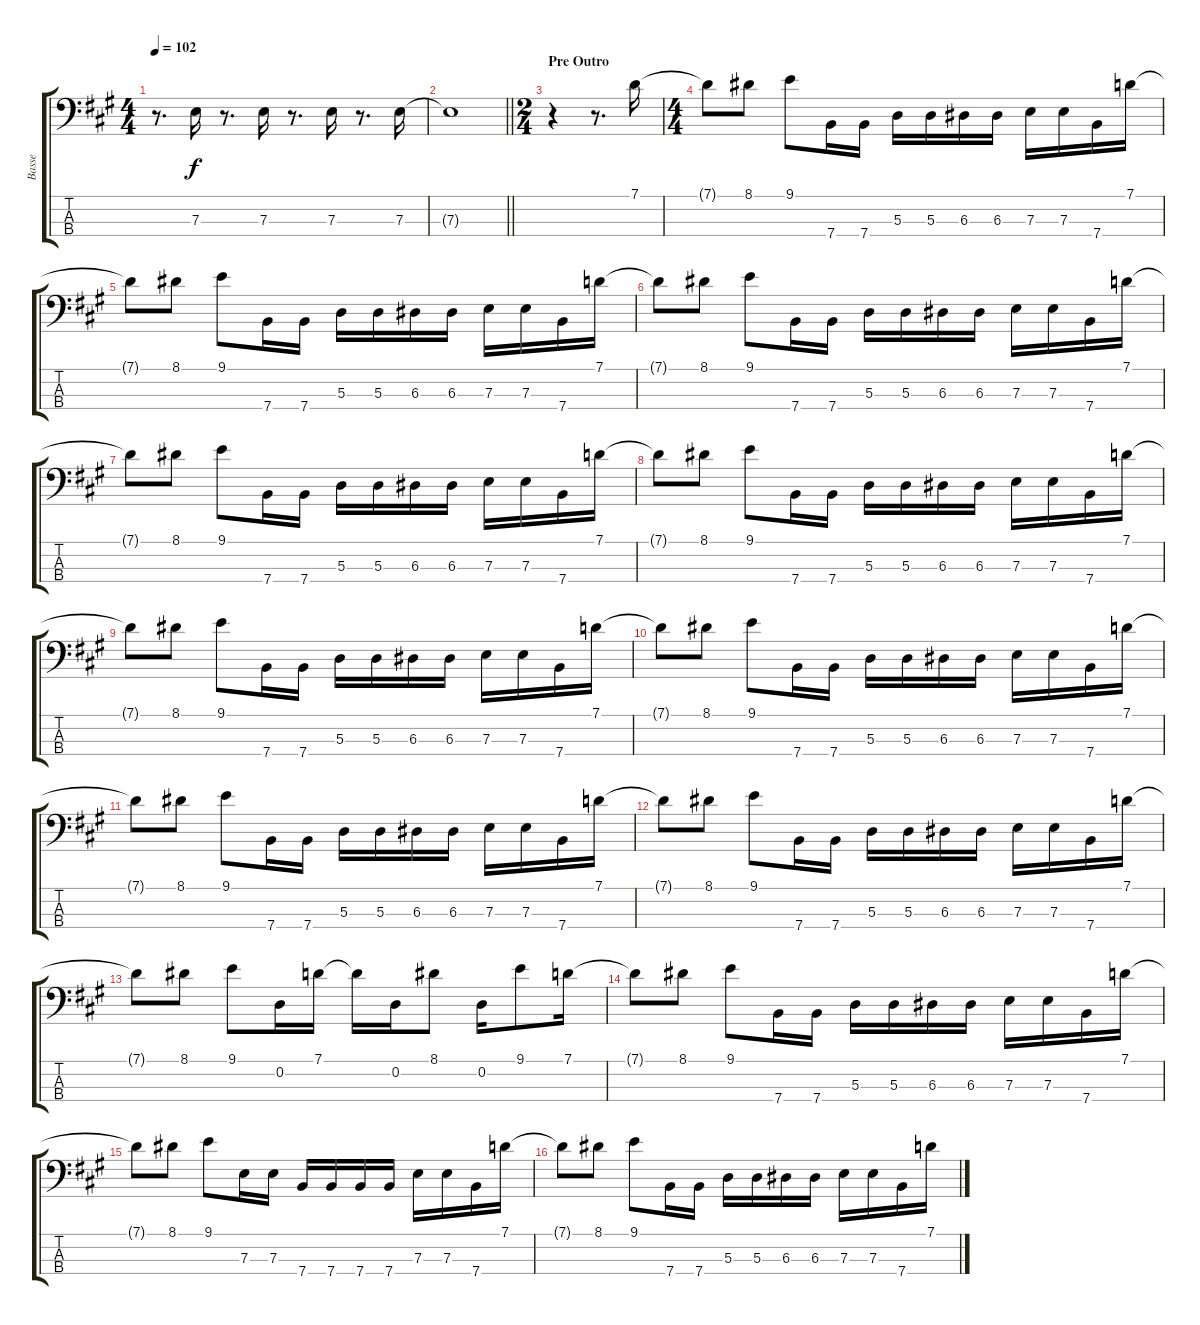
\track ("Basse" "Basse") {instrument electricbassfinger}
\staff {score tabs}
\tuning (G2 D2 A1 E1) {hide}
\ts (4 4)
\tempo 102
\clef f4
\ks a
r.8{d dy f} 7.3.16 r.8{d} 7.3.16 r.8{d} 7.3.16 r.8{d} 7.3.16 |
\barLineRight lightlight
7.3{t}.1 |
\ts (2 4)
\section ("" "Pre Outro")
r.4 r.8{d} 7.1.16 |
\ts (4 4)
7.1{t}.8 8.1.8 9.1.8 7.4.16 7.4.16 5.3.16 5.3.16 6.3.16 6.3.16 7.3.16 7.3.16 7.4.16 7.1.16 |
7.1{t}.8 8.1.8 9.1.8 7.4.16 7.4.16 5.3.16 5.3.16 6.3.16 6.3.16 7.3.16 7.3.16 7.4.16 7.1.16 |
7.1{t}.8 8.1.8 9.1.8 7.4.16 7.4.16 5.3.16 5.3.16 6.3.16 6.3.16 7.3.16 7.3.16 7.4.16 7.1.16 |
7.1{t}.8 8.1.8 9.1.8 7.4.16 7.4.16 5.3.16 5.3.16 6.3.16 6.3.16 7.3.16 7.3.16 7.4.16 7.1.16 |
7.1{t}.8 8.1.8 9.1.8 7.4.16 7.4.16 5.3.16 5.3.16 6.3.16 6.3.16 7.3.16 7.3.16 7.4.16 7.1.16 |
7.1{t}.8 8.1.8 9.1.8 7.4.16 7.4.16 5.3.16 5.3.16 6.3.16 6.3.16 7.3.16 7.3.16 7.4.16 7.1.16 |
7.1{t}.8 8.1.8 9.1.8 7.4.16 7.4.16 5.3.16 5.3.16 6.3.16 6.3.16 7.3.16 7.3.16 7.4.16 7.1.16 |
7.1{t}.8 8.1.8 9.1.8 7.4.16 7.4.16 5.3.16 5.3.16 6.3.16 6.3.16 7.3.16 7.3.16 7.4.16 7.1.16 |
7.1{t}.8 8.1.8 9.1.8 7.4.16 7.4.16 5.3.16 5.3.16 6.3.16 6.3.16 7.3.16 7.3.16 7.4.16 7.1.16 |
7.1{t}.8 8.1.8 9.1.8 0.2.16 7.1.16 7.1{t}.16 0.2.16 8.1.8 0.2.16 9.1.8 7.1.16 |
7.1{t}.8 8.1.8 9.1.8 7.4.16 7.4.16 5.3.16 5.3.16 6.3.16 6.3.16 7.3.16 7.3.16 7.4.16 7.1.16 |
7.1{t}.8 8.1.8 9.1.8 7.3.16 7.3.16 7.4.16 7.4.16 7.4.16 7.4.16 7.3.16 7.3.16 7.4.16 7.1.16 |
7.1{t}.8 8.1.8 9.1.8 7.4.16 7.4.16 5.3.16 5.3.16 6.3.16 6.3.16 7.3.16 7.3.16 7.4.16 7.1.16
